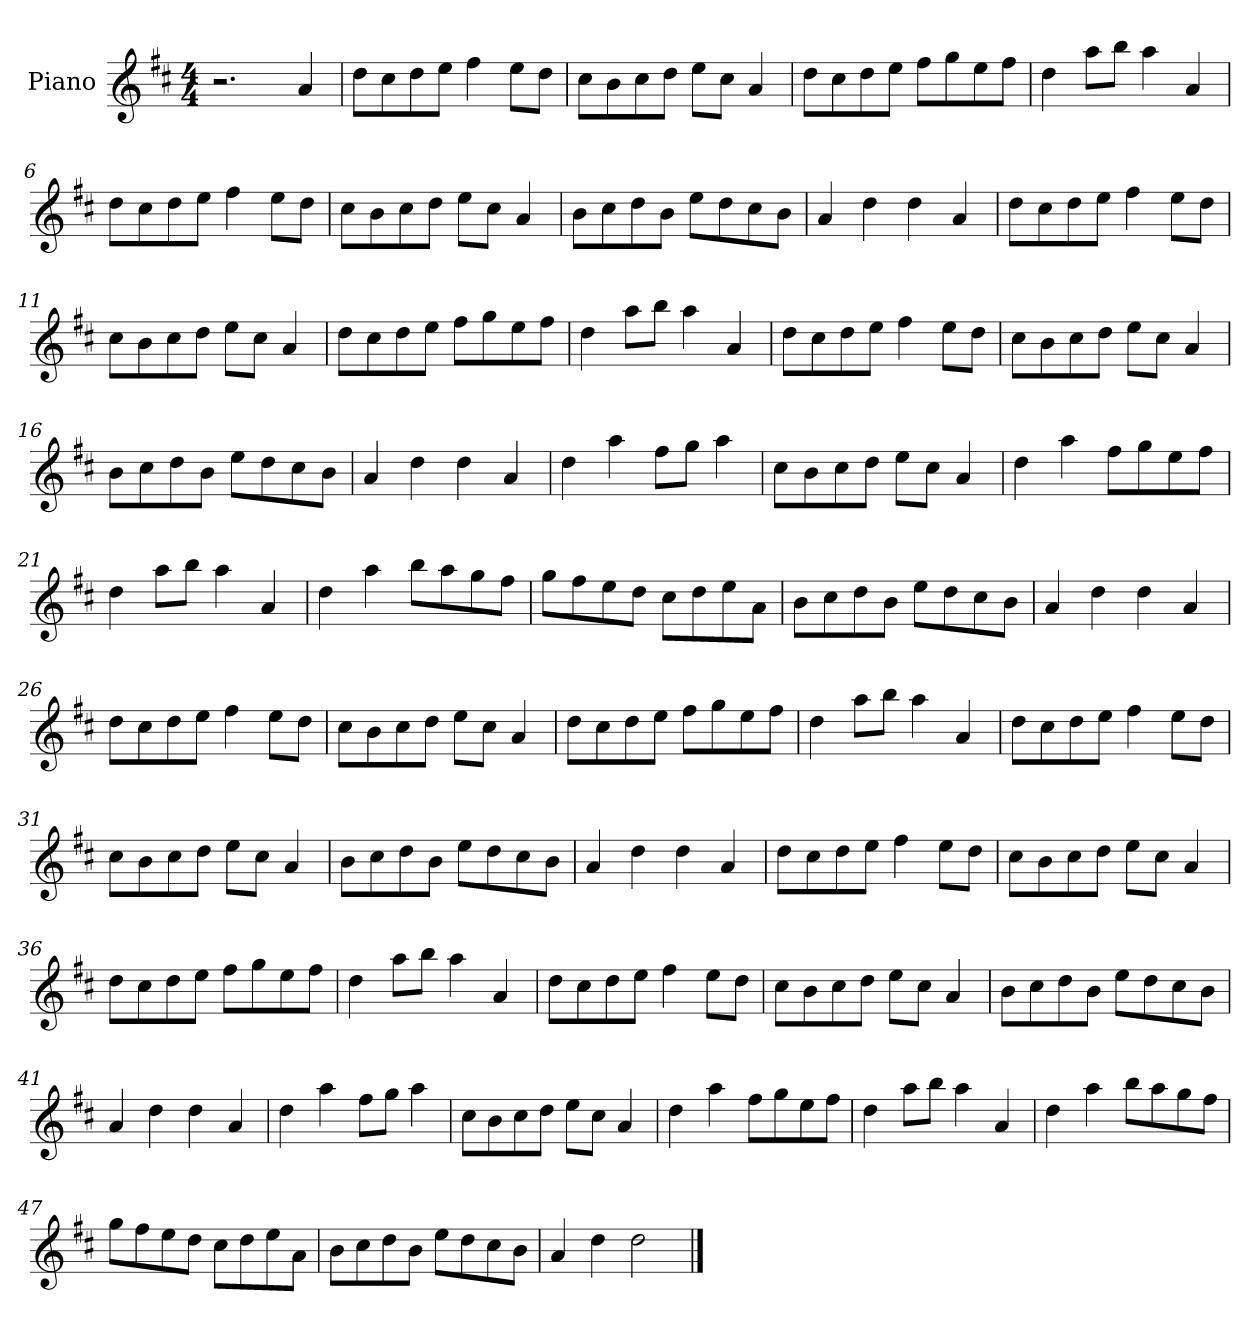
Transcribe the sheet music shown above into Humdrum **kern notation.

**kern
*part1
*staff1
*I"Piano
*I'Pno
*clefG2
*k[f#c#]
*M4/4
=1
2.r
4a/
=2
8dd\L
8cc#\
8dd\
8ee\J
4ff#\
8ee\L
8dd\J
=3
8cc#\L
8b\
8cc#\
8dd\J
8ee\L
8cc#\J
4a/
=4
8dd\L
8cc#\
8dd\
8ee\J
8ff#\L
8gg\
8ee\
8ff#\J
=5
4dd\
8aa\L
8bb\J
4aa\
4a/
=6
8dd\L
8cc#\
8dd\
8ee\J
4ff#\
8ee\L
8dd\J
=7
8cc#\L
8b\
8cc#\
8dd\J
8ee\L
8cc#\J
4a/
=8
8b\L
8cc#\
8dd\
8b\J
8ee\L
8dd\
8cc#\
8b\J
=9
4a/
4dd\
4dd\
4a/
=10
8dd\L
8cc#\
8dd\
8ee\J
4ff#\
8ee\L
8dd\J
=11
8cc#\L
8b\
8cc#\
8dd\J
8ee\L
8cc#\J
4a/
=12
8dd\L
8cc#\
8dd\
8ee\J
8ff#\L
8gg\
8ee\
8ff#\J
=13
4dd\
8aa\L
8bb\J
4aa\
4a/
=14
8dd\L
8cc#\
8dd\
8ee\J
4ff#\
8ee\L
8dd\J
=15
8cc#\L
8b\
8cc#\
8dd\J
8ee\L
8cc#\J
4a/
=16
8b\L
8cc#\
8dd\
8b\J
8ee\L
8dd\
8cc#\
8b\J
=17
4a/
4dd\
4dd\
4a/
=18
4dd\
4aa\
8ff#\L
8gg\J
4aa\
=19
8cc#\L
8b\
8cc#\
8dd\J
8ee\L
8cc#\J
4a/
=20
4dd\
4aa\
8ff#\L
8gg\
8ee\
8ff#\J
=21
4dd\
8aa\L
8bb\J
4aa\
4a/
=22
4dd\
4aa\
8bb\L
8aa\
8gg\
8ff#\J
=23
8gg\L
8ff#\
8ee\
8dd\J
8cc#\L
8dd\
8ee\
8a\J
=24
8b\L
8cc#\
8dd\
8b\J
8ee\L
8dd\
8cc#\
8b\J
=25
4a/
4dd\
4dd\
4a/
=26
8dd\L
8cc#\
8dd\
8ee\J
4ff#\
8ee\L
8dd\J
=27
8cc#\L
8b\
8cc#\
8dd\J
8ee\L
8cc#\J
4a/
=28
8dd\L
8cc#\
8dd\
8ee\J
8ff#\L
8gg\
8ee\
8ff#\J
=29
4dd\
8aa\L
8bb\J
4aa\
4a/
=30
8dd\L
8cc#\
8dd\
8ee\J
4ff#\
8ee\L
8dd\J
=31
8cc#\L
8b\
8cc#\
8dd\J
8ee\L
8cc#\J
4a/
=32
8b\L
8cc#\
8dd\
8b\J
8ee\L
8dd\
8cc#\
8b\J
=33
4a/
4dd\
4dd\
4a/
=34
8dd\L
8cc#\
8dd\
8ee\J
4ff#\
8ee\L
8dd\J
=35
8cc#\L
8b\
8cc#\
8dd\J
8ee\L
8cc#\J
4a/
=36
8dd\L
8cc#\
8dd\
8ee\J
8ff#\L
8gg\
8ee\
8ff#\J
=37
4dd\
8aa\L
8bb\J
4aa\
4a/
=38
8dd\L
8cc#\
8dd\
8ee\J
4ff#\
8ee\L
8dd\J
=39
8cc#\L
8b\
8cc#\
8dd\J
8ee\L
8cc#\J
4a/
=40
8b\L
8cc#\
8dd\
8b\J
8ee\L
8dd\
8cc#\
8b\J
=41
4a/
4dd\
4dd\
4a/
=42
4dd\
4aa\
8ff#\L
8gg\J
4aa\
=43
8cc#\L
8b\
8cc#\
8dd\J
8ee\L
8cc#\J
4a/
=44
4dd\
4aa\
8ff#\L
8gg\
8ee\
8ff#\J
=45
4dd\
8aa\L
8bb\J
4aa\
4a/
=46
4dd\
4aa\
8bb\L
8aa\
8gg\
8ff#\J
=47
8gg\L
8ff#\
8ee\
8dd\J
8cc#\L
8dd\
8ee\
8a\J
=48
8b\L
8cc#\
8dd\
8b\J
8ee\L
8dd\
8cc#\
8b\J
=49
4a/
4dd\
2dd\
==
*-
